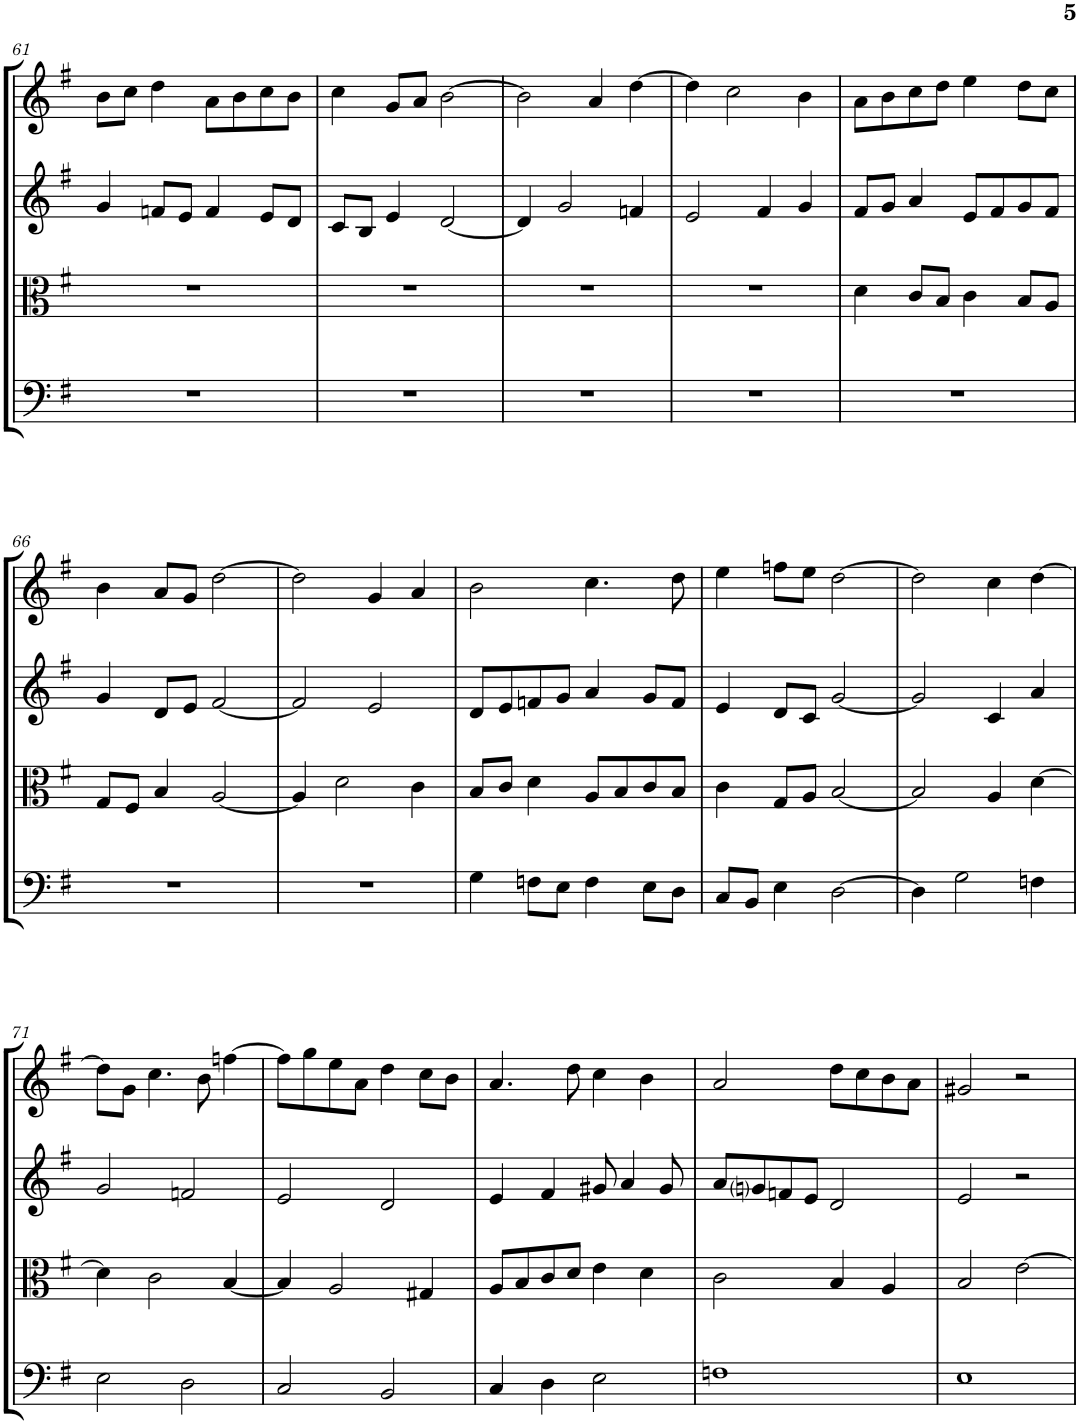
**kern	**kern	**kern	**kern
*part4	*part3	*part2	*part1
*staff4	*staff3	*staff2	*staff1
*I"Violoncello.	*I"Viola.	*I"Violino II.	*I"Violino I.
*I'Vc	*I'Vla	*I'Vln	*I'Vln
!!LO:PB:g=z
*clefF4	*clefC3	*clefG2	*clefG2
*k[f#]	*k[f#]	*k[f#]	*k[f#]
*M4/4	*M4/4	*M4/4	*M4/4
*met(c)	*met(c)	*met(c)	*met(c)
=61	=61	=61	=61
1r	1r	4g/	8b\L
.	.	.	8cc\J
.	.	8fn/L	4dd\
.	.	8e/J	.
.	.	4f/	8a\L
.	.	.	8b\
.	.	8e/L	8cc\
.	.	8d/J	8b\J
=62	=62	=62	=62
1r	1r	8c/L	4cc\
.	.	8B/J	.
.	.	4e/	8g/L
.	.	.	8a/J
.	.	[2d/	[2b\
=63	=63	=63	=63
1r	1r	4d/]	2b\]
.	.	2g/	.
.	.	.	4a/
.	.	4fn/	[4dd\
=64	=64	=64	=64
1r	1r	2e/	4dd\]
.	.	.	2cc\
.	.	4f#/	.
.	.	4g/	4b\
=65	=65	=65	=65
1r	4d\	8f#/L	8a\L
.	.	8g/J	8b\
.	8c/L	4a/	8cc\
.	8B/J	.	8dd\J
.	4c\	8e/L	4ee\
.	.	8f#/	.
.	8B/L	8g/	8dd\L
.	8A/J	8f#/J	8cc\J
!!LO:LB:g=z
=66	=66	=66	=66
1r	8G/L	4g/	4b\
.	8F#/J	.	.
.	4B/	8d/L	8a/L
.	.	8e/J	8g/J
.	[2A/	[2f#/	[2dd\
=67	=67	=67	=67
1r	4A/]	2f#/]	2dd\]
.	2d\	.	.
.	.	2e/	4g/
.	4c\	.	4a/
=68	=68	=68	=68
4G\	8B/L	8d/L	2b\
.	8c/J	8e/	.
8Fn\L	4d\	8fn/	.
8E\J	.	8g/J	.
4F\	8A/L	4a/	4.cc\
.	8B/	.	.
8E\L	8c/	8g/L	.
8D\J	8B/J	8f/J	8dd\
=69	=69	=69	=69
8C/L	4c\	4e/	4ee\
8BB/J	.	.	.
4E\	8G/L	8d/L	8ffn\L
.	8A/J	8c/J	8ee\J
[2D\	[2B/	[2g/	[2dd\
=70	=70	=70	=70
4D\]	2B/]	2g/]	2dd\]
2G\	.	.	.
.	4A/	4c/	4cc\
4Fn\	[4d\	4a/	[4dd\
!!LO:LB:g=z
=71	=71	=71	=71
2E\	4d\]	2g/	8dd\L]
.	.	.	8g\J
.	2c\	.	4.cc\
2D\	.	2fn/	.
.	.	.	8b\
.	[4B/	.	[4ffn\
=72	=72	=72	=72
2C/	4B/]	2e/	8ff\L]
.	.	.	8gg\
.	2A/	.	8ee\
.	.	.	8a\J
2BB/	.	2d/	4dd\
.	4G#X/	.	8cc\L
.	.	.	8b\J
=73	=73	=73	=73
4C/	8A/L	4e/	4.a/
.	8B/	.	.
4D\	8c/	4f#/	.
.	8d/J	.	8dd\
2E\	4e\	8g#X/	4cc\
.	.	4a/	.
.	4d\	.	4b\
.	.	8g#/	.
=74	=74	=74	=74
1Fn	2c\	8a/L	2a/
.	.	8gni/	.
.	.	8fn/	.
.	.	8e/J	.
.	4B/	2d/	8dd\L
.	.	.	8cc\
.	4A/	.	8b\
.	.	.	8a\J
=75	=75	=75	=75
1E	2B/	2e/	2g#X/
.	[2e\	2r	2r
=	=	=	=
*-	*-	*-	*-
